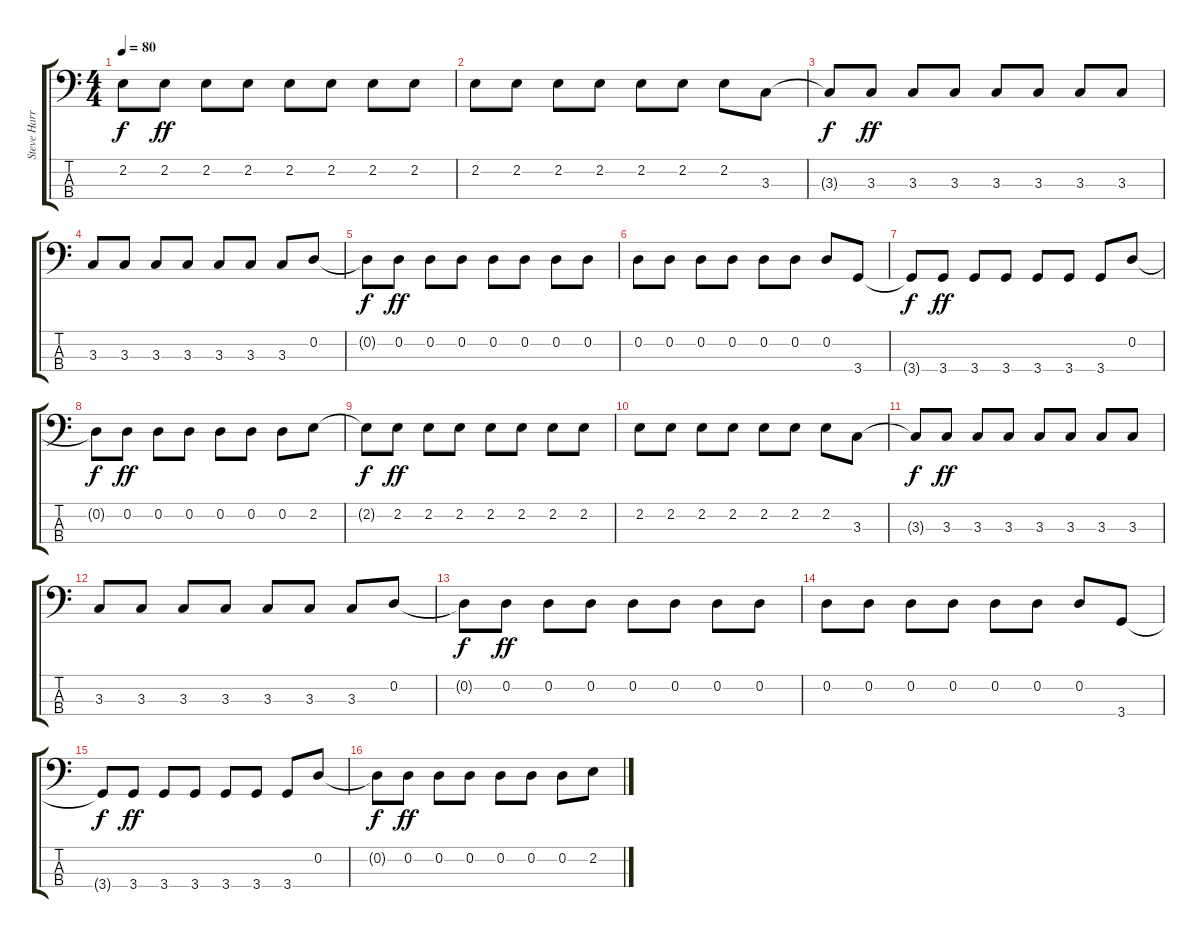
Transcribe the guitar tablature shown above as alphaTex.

\track ("Steve Harris" "Steve Harr") {instrument electricbassfinger}
\staff {score tabs}
\tuning (G2 D2 A1 E1) {hide}
\ts (4 4)
\tempo 80
\clef f4
\ks c
2.2{t}.8{dy f} 2.2.8{dy ff} 2.2.8 2.2.8 2.2.8 2.2.8 2.2.8 2.2.8 |
2.2.8 2.2.8 2.2.8 2.2.8 2.2.8 2.2.8 2.2.8 3.3.8 |
3.3{t}.8{dy f} 3.3.8{dy ff} 3.3.8 3.3.8 3.3.8 3.3.8 3.3.8 3.3.8 |
3.3.8 3.3.8 3.3.8 3.3.8 3.3.8 3.3.8 3.3.8 0.2.8 |
0.2{t}.8{dy f} 0.2.8{dy ff} 0.2.8 0.2.8 0.2.8 0.2.8 0.2.8 0.2.8 |
0.2.8 0.2.8 0.2.8 0.2.8 0.2.8 0.2.8 0.2.8 3.4.8 |
3.4{t}.8{dy f} 3.4.8{dy ff} 3.4.8 3.4.8 3.4.8 3.4.8 3.4.8 0.2.8 |
0.2{t}.8{dy f} 0.2.8{dy ff} 0.2.8 0.2.8 0.2.8 0.2.8 0.2.8 2.2.8 |
2.2{t}.8{dy f} 2.2.8{dy ff} 2.2.8 2.2.8 2.2.8 2.2.8 2.2.8 2.2.8 |
2.2.8 2.2.8 2.2.8 2.2.8 2.2.8 2.2.8 2.2.8 3.3.8 |
3.3{t}.8{dy f} 3.3.8{dy ff} 3.3.8 3.3.8 3.3.8 3.3.8 3.3.8 3.3.8 |
3.3.8 3.3.8 3.3.8 3.3.8 3.3.8 3.3.8 3.3.8 0.2.8 |
0.2{t}.8{dy f} 0.2.8{dy ff} 0.2.8 0.2.8 0.2.8 0.2.8 0.2.8 0.2.8 |
0.2.8 0.2.8 0.2.8 0.2.8 0.2.8 0.2.8 0.2.8 3.4.8 |
3.4{t}.8{dy f} 3.4.8{dy ff} 3.4.8 3.4.8 3.4.8 3.4.8 3.4.8 0.2.8 |
0.2{t}.8{dy f} 0.2.8{dy ff} 0.2.8 0.2.8 0.2.8 0.2.8 0.2.8 2.2.8
